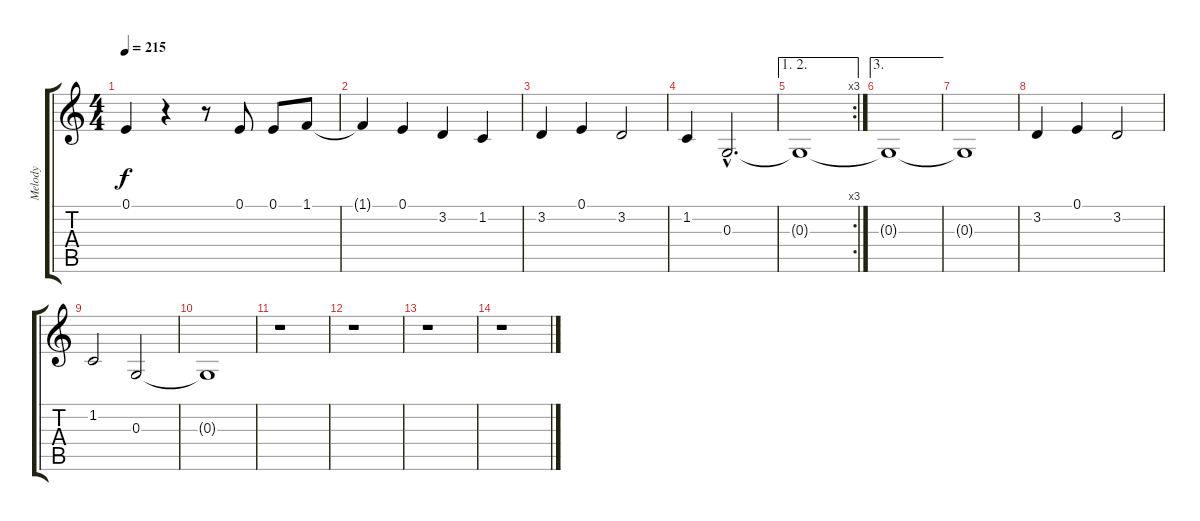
\track ("Melody" "Melody") {instrument clarinet}
\staff {score tabs}
\tuning (E4 B3 G3 D3 A2 E2) {hide}
\ts (4 4)
\tempo 215
\clef g2
\ks c
0.1.4{dy f} r.4 r.8 0.1.8 0.1.8 1.1.8 |
1.1{t}.4 0.1.4 3.2.4 1.2.4 |
3.2.4 0.1.4 3.2.2 |
1.2.4 0.3{hac}.2{d} |
\ae (1 2)
\rc 3
0.3{t}.1 |
\ae 3
0.3{t}.1 |
0.3{t}.1 |
3.2.4 0.1.4 3.2.2 |
1.2.2 0.3.2 |
0.3{t}.1 |
r.1 |
r.1 |
r.1 |
r.1
